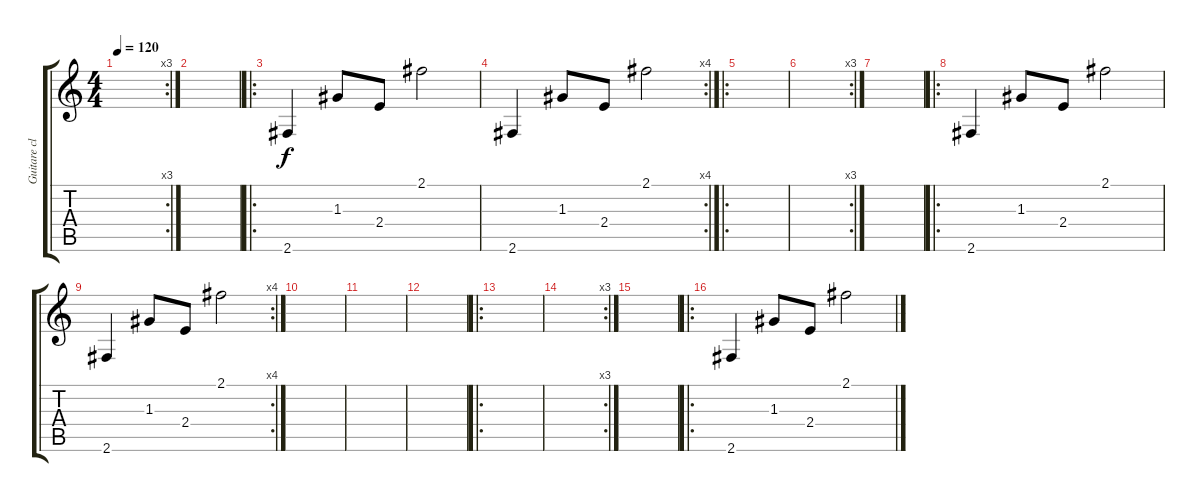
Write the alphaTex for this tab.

\track ("Guitare claire 2" "Guitare cl") {instrument acousticguitarsteel}
\staff {score tabs}
\tuning (E4 B3 G3 D3 A2 E2) {hide}
\rc 3
\ts (4 4)
\tempo 120
\clef g2
\ks c
|
|
\ro
2.6.4 1.3.8 2.4.8 2.1.2 |
\rc 4
2.6.4 1.3.8 2.4.8 2.1.2 |
\ro
|
\rc 3
|
|
\ro
2.6.4 1.3.8 2.4.8 2.1.2 |
\rc 4
2.6.4 1.3.8 2.4.8 2.1.2 |
|
|
|
\ro
|
\rc 3
|
|
\ro
2.6.4 1.3.8 2.4.8 2.1.2
